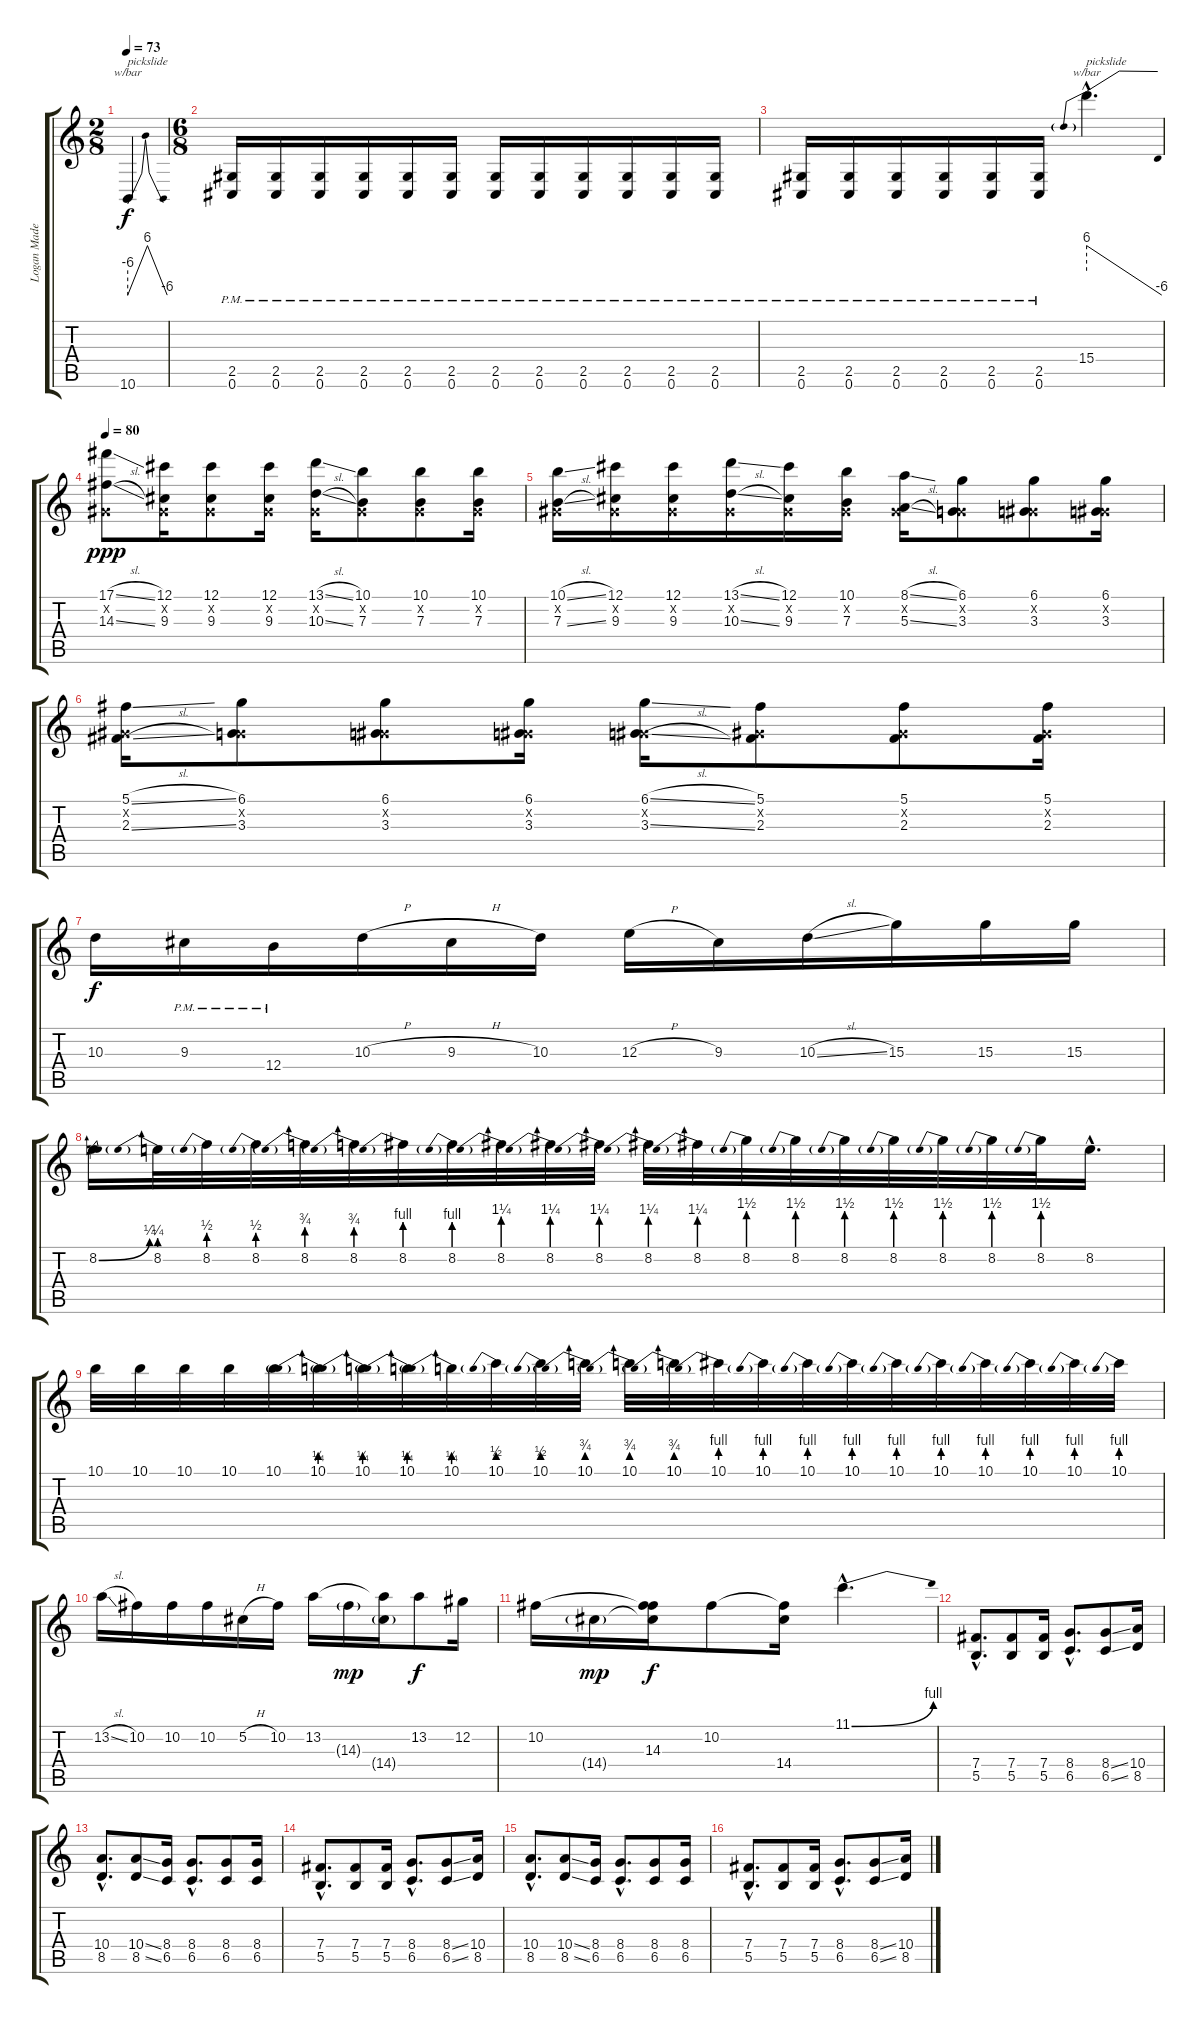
\track ("Logan Mader" "Logan Made") {instrument distortionguitar}
\staff {score tabs}
\tuning (Db4 Ab3 E3 B2 Gb2 Db2) {hide}
\ts (2 8)
\tempo 73
\clef g2
\ks c
10.6.4{tbe (dip default 0 -24 30 24 60 -24) txt "pickslide" dy f} |
\ts (6 8)
(2.5{pm} 0.6{pm}).16 (2.5{pm} 0.6{pm}).16 (2.5{pm} 0.6{pm}).16 (2.5{pm} 0.6{pm}).16 (2.5{pm} 0.6{pm}).16 (2.5{pm} 0.6{pm}).16 (2.5{pm} 0.6{pm}).16 (2.5{pm} 0.6{pm}).16 (2.5{pm} 0.6{pm}).16 (2.5{pm} 0.6{pm}).16 (2.5{pm} 0.6{pm}).16 (2.5{pm} 0.6{pm}).16 |
(2.5{pm} 0.6{pm}).16 (2.5{pm} 0.6{pm}).16 (2.5{pm} 0.6{pm}).16 (2.5{pm} 0.6{pm}).16 (2.5{pm} 0.6{pm}).16 (2.5{pm} 0.6{pm}).16 15.4{hac}.4{d tbe (predivedive default 0 24 60 -24) txt "pickslide"} |
\tempo 80
(17.1{sl} 0.2{x} 14.3{sl}).8{dy ppp} (12.1 0.2{x} 9.3).16 (12.1 0.2{x} 9.3).8 (12.1 0.2{x} 9.3).16 (13.1{sl} 0.2{x} 10.3{sl}).16 (10.1 0.2{x} 7.3).8 (10.1 0.2{x} 7.3).8 (10.1 0.2{x} 7.3).16 |
(10.1{sl} 0.2{x} 7.3{sl}).16 (12.1 0.2{x} 9.3).16 (12.1 0.2{x} 9.3).16 (13.1{sl} 0.2{x} 10.3{sl}).16 (12.1 0.2{x} 9.3).16 (10.1 0.2{x} 7.3).16 (8.1{sl} 0.2{x} 5.3{sl}).16 (6.1 0.2{x} 3.3).8 (6.1 0.2{x} 3.3).8 (6.1 0.2{x} 3.3).16 |
(5.1{sl} 0.2{x} 2.3{sl}).16 (6.1 0.2{x} 3.3).8 (6.1 0.2{x} 3.3).8 (6.1 0.2{x} 3.3).16 (6.1{sl} 0.2{x} 3.3{sl}).16 (5.1 0.2{x} 2.3).8 (5.1 0.2{x} 2.3).8 (5.1 0.2{x} 2.3).16 |
10.3.16{dy f} 9.3{pm}.16 12.4{pm}.16 10.3{h}.16 9.3{h}.16 10.3.16 12.3{h}.16 9.3.16 10.3{sl}.16 15.3.16 15.3.16 15.3.16 |
8.2{be (bend 0 0 60 1)}.16 8.2{be (prebend 0 1 60 1)}.32 8.2{be (prebend 0 2 60 2)}.32 8.2{be (prebend 0 2 60 2)}.32 8.2{be (prebend 0 3 60 3)}.32 8.2{be (prebend 0 3 60 3)}.32 8.2{be (prebend 0 4 60 4)}.32 8.2{be (prebend 0 4 60 4)}.32 8.2{be (prebend 0 5 60 5)}.32 8.2{be (prebend 0 5 60 5)}.32 8.2{be (prebend 0 5 60 5)}.32 8.2{be (prebend 0 5 60 5)}.32 8.2{be (prebend 0 5 60 5)}.32 8.2{be (prebend 0 6 60 6)}.32 8.2{be (prebend 0 6 60 6)}.32 8.2{be (prebend 0 6 60 6)}.32 8.2{be (prebend 0 6 60 6)}.32 8.2{be (prebend 0 6 60 6)}.32 8.2{be (prebend 0 6 60 6)}.32 8.2{be (prebend 0 6 60 6)}.32 8.2{hac}.16{d} |
10.1.32 10.1.32 10.1.32 10.1.32 10.1.32 10.1{be (prebend 0 1 60 1)}.32 10.1{be (prebend 0 1 60 1)}.32 10.1{be (prebend 0 1 60 1)}.32 10.1{be (prebend 0 1 60 1)}.32 10.1{be (prebend 0 2 60 2)}.32 10.1{be (prebend 0 2 60 2)}.32 10.1{be (prebend 0 3 60 3)}.32 10.1{be (prebend 0 3 60 3)}.32 10.1{be (prebend 0 3 60 3)}.32 10.1{be (prebend 0 4 60 4)}.32 10.1{be (prebend 0 4 60 4)}.32 10.1{be (prebend 0 4 60 4)}.32 10.1{be (prebend 0 4 60 4)}.32 10.1{be (prebend 0 4 60 4)}.32 10.1{be (prebend 0 4 60 4)}.32 10.1{be (prebend 0 4 60 4)}.32 10.1{be (prebend 0 4 60 4)}.32 10.1{be (prebend 0 4 60 4)}.32 10.1{be (prebend 0 4 60 4)}.32 |
13.2{sl}.16 10.2.16 10.2.16 10.2.16 5.2{h}.16 10.2.16 13.2.16 14.3{g}.16{dy mp} (13.2{t} 14.4{g}).16 13.2.8{dy f} 12.2.16 |
10.2.16 14.4{g}.16{dy mp} (10.2{t} 14.3 14.4{t}).16{dy f} 10.2.8 (10.2{t} 14.4).16 11.1{be (bend 0 0 60 4) hac}.4{d} |
(7.4{hac} 5.5{hac}).8{d} (7.4 5.5).8 (7.4 5.5).16 (8.4{hac} 6.5{hac}).8{d} (8.4{ss} 6.5{ss}).8 (10.4 8.5).16 |
(10.4{hac} 8.5{hac}).8{d} (10.4{ss} 8.5{ss}).8 (8.4 6.5).16 (8.4{hac} 6.5{hac}).8{d} (8.4 6.5).8 (8.4 6.5).16 |
(7.4{hac} 5.5{hac}).8{d} (7.4 5.5).8 (7.4 5.5).16 (8.4{hac} 6.5{hac}).8{d} (8.4{ss} 6.5{ss}).8 (10.4 8.5).16 |
(10.4{hac} 8.5{hac}).8{d} (10.4{ss} 8.5{ss}).8 (8.4 6.5).16 (8.4{hac} 6.5{hac}).8{d} (8.4 6.5).8 (8.4 6.5).16 |
(7.4{hac} 5.5{hac}).8{d} (7.4 5.5).8 (7.4 5.5).16 (8.4{hac} 6.5{hac}).8{d} (8.4{ss} 6.5{ss}).8 (10.4 8.5).16
